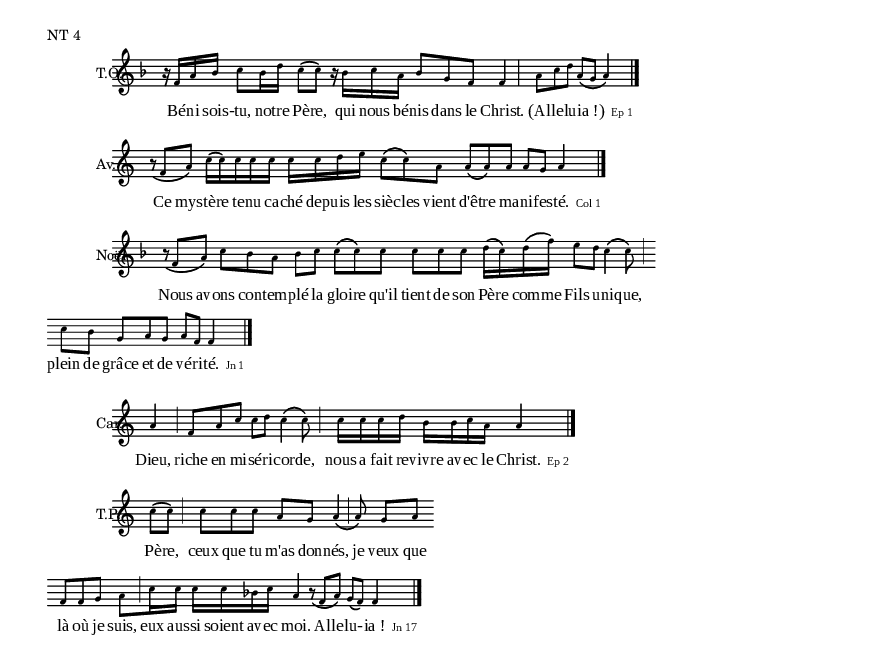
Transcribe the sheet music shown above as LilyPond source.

\version "2.12.0"
\include "definitions.ly"
\markup {NT 4 }
\relative c' { 
	\new Staff {
		\cadenzaOn
		\key f \major
		\set Staff.instrumentName = \markup{ \center-column { T.O. } }
		r16 f16[ a bes]
		c8[ bes16 d]
		c8[\( c\)]
		\pespace r16 bes16[ c a]
		\times 2/3 { bes8[ g f] } f4
		\barre
		 \pespace \times 2/3 {a8[ c d]} a[\( g] a4\) 
		\endBar
	}
	\addlyrics {
		Bé -- ni sois -- -tu, no -- tre Pè -- re, qui nous bé -- nis dans le Christ. "(Al" -- le -- lu -- "ia !)" _ _
		\markup { \citation #"Ep 1"}
 }
}


\relative c' { 
	\new Staff {
		\cadenzaOn
		\set Staff.instrumentName = \markup{ \center-column { Av. } }
		\times 2/3 { r8_\( f[ a]\) }
		\times 2/5 {c16[\( c\) c c c]}
		c16[ c d e]
		\times 2/3 { c8[\( c\) a] }
		\times 2/3 { a8[\( a\) a] }
		a8[ g] a4
		\endBar
	}
	\addlyrics {
		Ce mys -- tè -- re te -- nu ca -- ché dep -- uis les siè -- cles vient d'ê -- tre ma -- ni -- fes -- té.
		\markup { \citation #"Col 1"}
 }
}



\relative c' { 
	\new Staff {
		\cadenzaOn
		\key f \major
		\set Staff.instrumentName = \markup{ \center-column { Noël } }
		\times 2/3 { r8_\( f[ a]\) }
		\times 2/3 { c8[ bes a] }
		bes8[ c]
		\times 2/3 { c8[\( c\) c] }
		\times 2/3 { c8[ c c] }
		d16[\( c\) d\( f\)]
		e8[ d]
		\times 2/3 { c4\( c8\) } \cesure \pespace
		c8[ bes]
		\times 2/3 { g8[ a g] }
		a8[ f] f4
		\endBar
	}
	\addlyrics {
		Nous av -- ons con -- tem -- plé la glo -- ire qu'il tient de son Pè -- re com -- me Fils u -- ni -- que, plein de grâce et de vé -- ri -- té. 
		\markup { \citation #"Jn 1"}
 }
}


\relative c' { 
	\new Staff {
		\cadenzaOn
		\set Staff.instrumentName = \markup{ \center-column { Car. } }
		a'4 \cesure
		\times 2/3 { f8[ a c] }
		c8[ d]
		\times 2/3 { c4\( c8\) } \cesure \pespace
		c16[ c c d]
		b16[ b c a] a4
		\endBar
	}
	\addlyrics {
		Dieu, riche en mi -- sé -- ri -- cor -- de, nous a fait re -- vivre av -- ec le Christ.
		\markup { \citation #"Ep 2"}
 }
}




\relative c' { 
	\new Staff {
		\cadenzaOn
		\set Staff.instrumentName = \markup{ \center-column { T.P. } }
		c'8[\( c\)] \cesure \pespace
		\times 2/3 { c8[ c c] }
		a8[ g] 
		 \times 2/3 { a4\(\cesure a8\) }
		g8[ a] \indentLine
		\times 2/3 { f8[ f  g] }
		a8[\cesure  c16 c]
		c16[ c bes c] a4  \pespace
		\times 2/3 {r8_\(f[ a]\)} g[\( f\)] f4
		
		\endBar
	}
	\addlyrics {
		Pè -- re, ceux que tu m'as don -- nés, je veux que là où je suis, eux aus -- si soient av -- ec moi. Al -- le -- lu -- - -- "ia !"
		\markup { \citation #"Jn 17"}
 }
}



